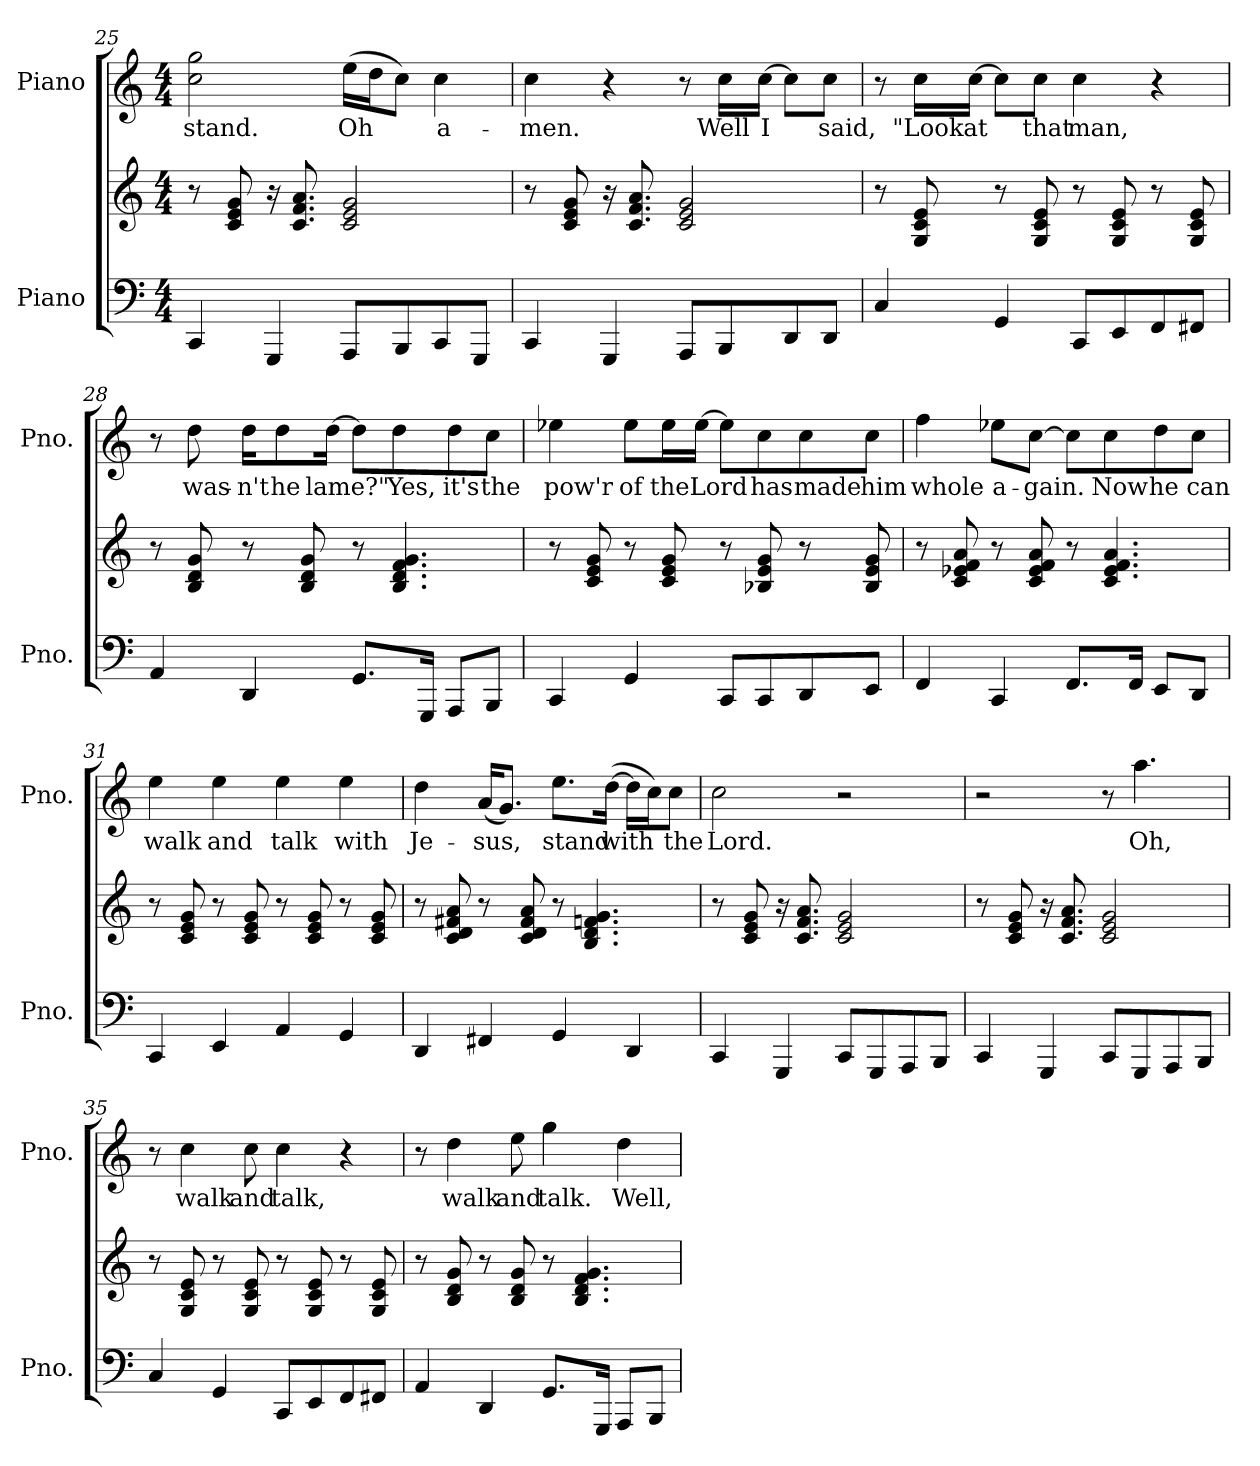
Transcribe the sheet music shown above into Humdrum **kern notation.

**kern	**kern	**kern	**text
*part2	*part2	*part1	*part1
*staff3	*staff2	*staff1	*staff1
*I"Piano	*	*I"Piano	*
*I'Pno.	*	*I'Pno.	*
*clefF4	*clefG2	*clefG2	*
*k[]	*k[]	*k[]	*
*M4/4	*M4/4	*M4/4	*
=25	=25	=25	=25
4CC/	8r	2cc\ 2gg\	stand.
.	8c/ 8e/ 8g/	.	.
4GGG/	16r	.	.
.	8.c/ 8.f/ 8.a/	.	.
8AAA/L	2c/ 2e/ 2g/	(16ee\LL	Oh
.	.	16dd\J	.
8BBB/	.	8cc\J)	.
8CC/	.	4cc\	a-
8GGG/J	.	.	.
=26	=26	=26	=26
4CC/	8r	4cc\	-men.
.	8c/ 8e/ 8g/	.	.
4GGG/	16r	4r	.
.	8.c/ 8.f/ 8.a/	.	.
8AAA/L	2c/ 2e/ 2g/	8r	.
8BBB/	.	16cc\LL	Well
.	.	[16cc\JJ	I
8DD/	.	8cc\L]	.
8DD/J	.	8cc\J	said,
!!LO:LB:g=z
=27	=27	=27	=27
4C/	8r	8r	.
.	8G/ 8c/ 8e/	16cc\LL	"Look
.	.	[16cc\JJ	at
4GG/	8r	8cc\L]	.
.	8G/ 8c/ 8e/	8cc\J	that
8CC/L	8r	4cc\	man,
8EE/	8G/ 8c/ 8e/	.	.
8FF/	8r	4r	.
8FF#X/J	8G/ 8c/ 8e/	.	.
=28	=28	=28	=28
4AA/	8r	8r	.
.	8B/ 8d/ 8g/	8dd\	was-
4DD/	8r	16dd\KL	-n't
.	.	8dd\	he
.	8B/ 8d/ 8g/	.	.
.	.	[16dd\Jk	lame?"
8.GG/L	8r	8dd\L]	.
.	4.B/ 4.d/ 4.f/ 4.g/	8dd\	Yes,
16GGG/Jk	.	.	.
8AAA/L	.	8dd\	it's
8BBB/J	.	8cc\J	the
!!LO:LB:g=z
=29	=29	=29	=29
4CC/	8r	4ee-X\	pow'r
.	8c/ 8e/ 8g/	.	.
4GG/	8r	8ee-\L	of
.	8c/ 8e/ 8g/	16ee-\L	the
.	.	[16ee-\JJ	Lord
8CC/L	8r	8ee-\L]	.
8CC/	8B-X/ 8e/ 8g/	8cc\	has
8DD/	8r	8cc\	made
8EE/J	8B-/ 8e/ 8g/	8cc\J	him
=30	=30	=30	=30
4FF/	8r	4ff\	whole
.	8c/ 8e-X/ 8f/ 8a/	.	.
4CC/	8r	8ee-X\L	a-
.	8c/ 8e-/ 8f/ 8a/	[8cc\J	-gain.
8.FF/L	8r	8cc\L]	.
.	4.c/ 4.e-/ 4.f/ 4.a/	8cc\	Now
16FF/Jk	.	.	.
8EE/L	.	8dd\	he
8DD/J	.	8cc\J	can
=31	=31	=31	=31
4CC/	8r	4ee\	walk
.	8c/ 8e/ 8g/	.	.
4EE/	8r	4ee\	and
.	8c/ 8e/ 8g/	.	.
4AA/	8r	4ee\	talk
.	8c/ 8e/ 8g/	.	.
4GG/	8r	4ee\	with
.	8c/ 8e/ 8g/	.	.
!!LO:PB:g=z
=32	=32	=32	=32
4DD/	8r	4dd\	Je-
.	8c/ 8d/ 8f#X/ 8a/	.	.
4FF#X/	8r	(16a/KL	-sus,
.	.	8.g/J)	.
.	8c/ 8d/ 8f#/ 8a/	.	.
4GG/	8r	8.ee\L	stand
.	4.B/ 4.d/ 4.fn/ 4.g/	.	.
.	.	([16dd\Jk	with
4DD/	.	16dd\LL]	.
.	.	16cc\J)	.
.	.	8cc\J	the
=33	=33	=33	=33
4CC/	8r	2cc\	Lord.
.	8c/ 8e/ 8g/	.	.
4GGG/	16r	.	.
.	8.c/ 8.f/ 8.a/	.	.
8CC/L	2c/ 2e/ 2g/	2r	.
8GGG/	.	.	.
8AAA/	.	.	.
8BBB/J	.	.	.
=34	=34	=34	=34
4CC/	8r	2r	.
.	8c/ 8e/ 8g/	.	.
4GGG/	16r	.	.
.	8.c/ 8.f/ 8.a/	.	.
8CC/L	2c/ 2e/ 2g/	8r	.
8GGG/	.	4.aa\	Oh,
8AAA/	.	.	.
8BBB/J	.	.	.
!!LO:LB:g=z
=35	=35	=35	=35
4C/	8r	8r	.
.	8G/ 8c/ 8e/	4cc\	walk
4GG/	8r	.	.
.	8G/ 8c/ 8e/	8cc\	and
8CC/L	8r	4cc\	talk,
8EE/	8G/ 8c/ 8e/	.	.
8FF/	8r	4r	.
8FF#X/J	8G/ 8c/ 8e/	.	.
=36	=36	=36	=36
4AA/	8r	8r	.
.	8B/ 8d/ 8g/	4dd\	walk
4DD/	8r	.	.
.	8B/ 8d/ 8g/	8ee\	and
8.GG/L	8r	4gg\	talk.
.	4.B/ 4.d/ 4.f/ 4.g/	.	.
16GGG/Jk	.	.	.
8AAA/L	.	4dd\	Well,
8BBB/J	.	.	.
=	=	=	=
*-	*-	*-	*-
